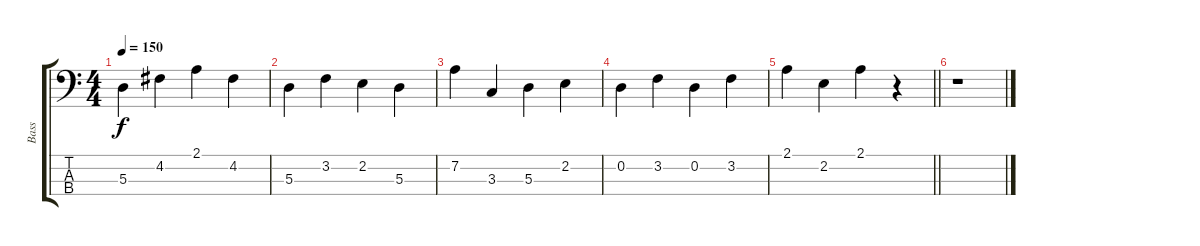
\track ("Bass" "Bass") {instrument electricbassfinger}
\staff {score tabs}
\tuning (G2 D2 A1 E1) {hide}
\ts (4 4)
\tempo 150
\clef f4
\ks c
5.3.4{dy f} 4.2.4 2.1.4 4.2.4 |
5.3.4 3.2.4 2.2.4 5.3.4 |
7.2.4 3.3.4 5.3.4 2.2.4 |
0.2.4 3.2.4 0.2.4 3.2.4 |
\barLineRight lightlight
2.1.4 2.2.4 2.1.4 r.4 |
r.1
